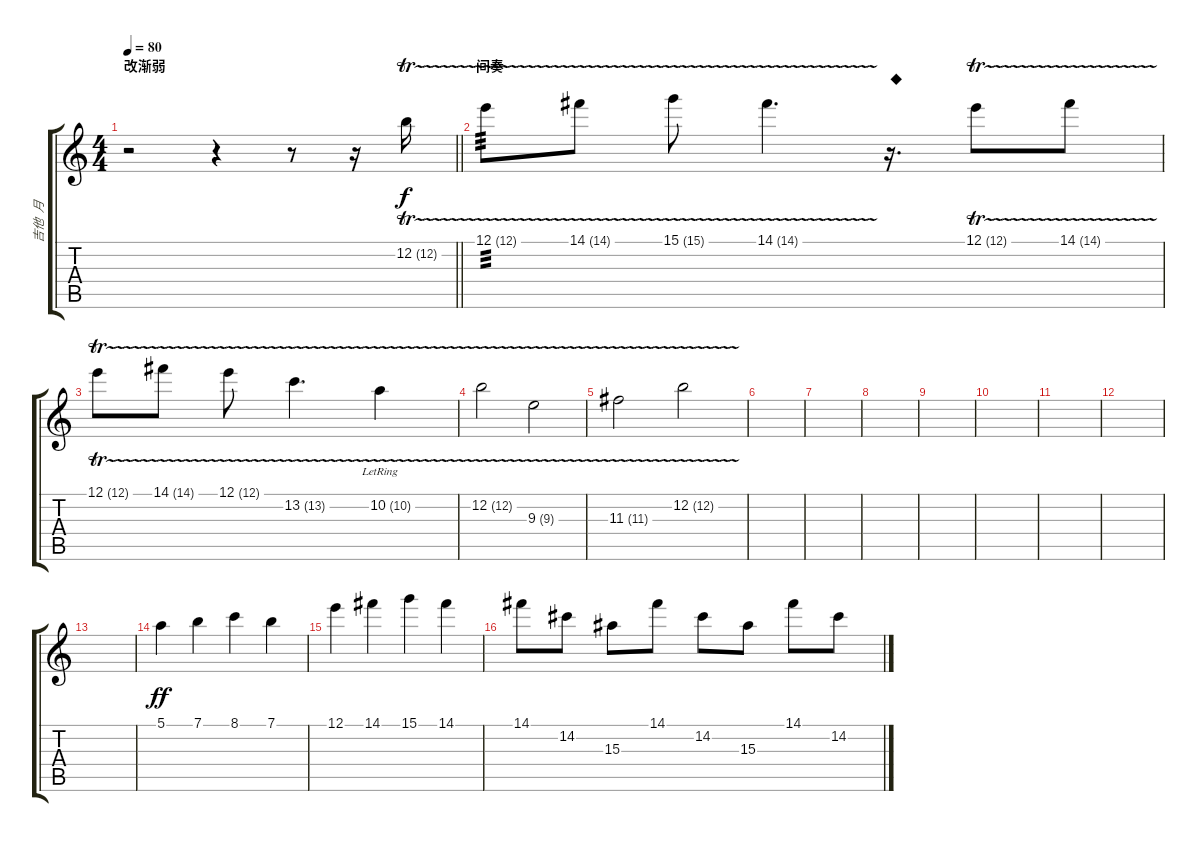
\track ("吉他  月" "吉他  月") {instrument acousticguitarsteel}
\staff {score tabs}
\tuning (E4 B3 G3 D3 A2 E2) {hide}
\ts (4 4)
\section ("" "改渐弱")
\tempo 80
\clef g2
\barLineRight lightlight
\ks c
r.2{dy ff} r.4 r.8 r.16 12.2{tr (12 64)}.16{dy f} |
\section ("" "间奏")
12.1{tr (12 64)}.8{tp 3} 14.1{tr (14 64)}.8 15.1{tr (15 64)}.8 14.1{tr (14 64)}.4{d} r.16{d txt "◆"} 12.1{tr (12 64)}.8 14.1{tr (14 64)}.8 |
12.1{tr (12 64)}.8 14.1{tr (14 64)}.8 12.1{tr (12 64)}.8 13.2{tr (13 64)}.4{d} 10.2{tr (10 64) lr}.4 |
12.2{tr (12 64)}.2 9.3{tr (9 64)}.2 |
11.3{tr (11 64)}.2 12.2{tr (12 64)}.2 |
|
|
|
|
|
|
|
|
5.1.4{dy ff} 7.1.4 8.1.4 7.1.4 |
12.1.4 14.1.4 15.1.4 14.1.4 |
14.1.8 14.2.8 15.3.8 14.1.8 14.2.8 15.3.8 14.1.8 14.2.8
